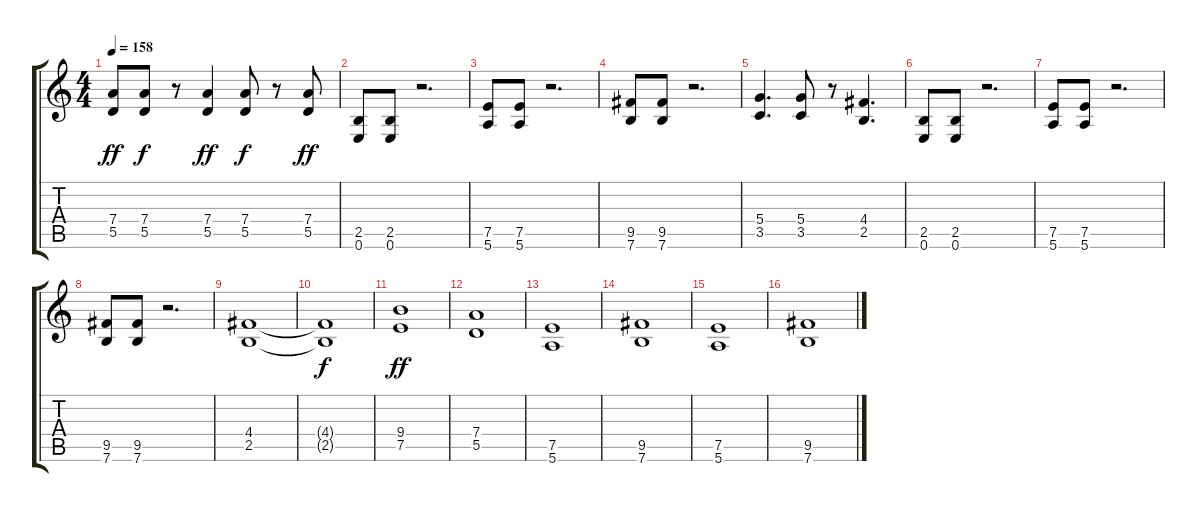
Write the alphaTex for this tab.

\track "" {instrument overdrivenguitar}
\staff {score tabs}
\tuning (E4 B3 G3 D3 A2 E2) {hide}
\ts (4 4)
\tempo 158
\clef g2
\ks c
(7.4 5.5).8{dy ff} (7.4 5.5).8{dy f} r.8 (7.4 5.5).4{dy ff} (7.4 5.5).8{dy f} r.8 (7.4 5.5).8{txt "" dy ff} |
(2.5 0.6).8 (2.5 0.6).8 r.2{d} |
(7.5 5.6).8{txt ""} (7.5 5.6).8 r.2{d} |
(9.5 7.6).8 (9.5 7.6).8 r.2{d txt ""} |
(5.4 3.5).4{d} (5.4 3.5).8 r.8 (4.4 2.5).4{d} |
(2.5 0.6).8{txt ""} (2.5 0.6).8 r.2{d} |
(7.5 5.6).8{txt ""} (7.5 5.6).8 r.2{d} |
(9.5 7.6).8 (9.5 7.6).8 r.2{d} |
(4.4 2.5).1 |
(4.4{t} 2.5{t}).1{dy f} |
(9.4 7.5).1{txt "" dy ff} |
(7.4 5.5).1 |
(7.5 5.6).1{txt ""} |
(9.5 7.6).1 |
(7.5 5.6).1{txt ""} |
(9.5 7.6).1
